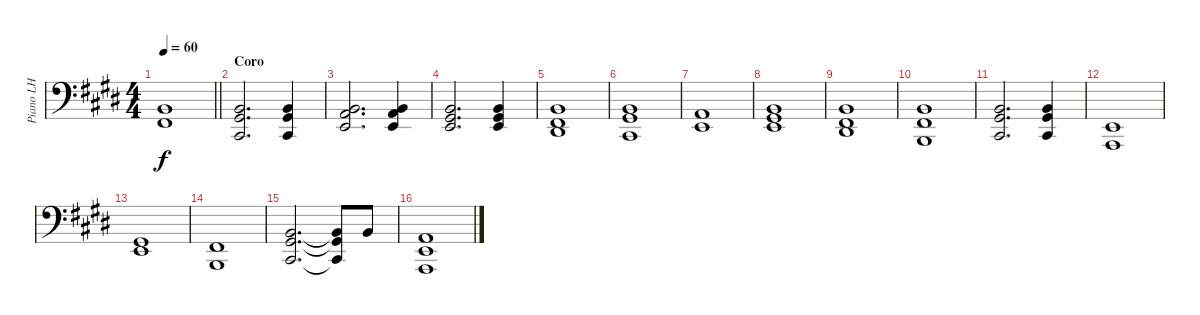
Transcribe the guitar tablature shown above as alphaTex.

\track ("Piano LH" "Piano LH") {instrument brightacousticpiano}
\staff {score}
\tuning (G2 D2 A1 E1 B0) {hide}
\ts (4 4)
\tempo 60
\clef f4
\barLineRight lightlight
\ks e
(4.1 4.2).1{dy f} |
\section ("" "Coro")
(4.1 6.2 4.3).2{d} (4.1 6.2 4.3).4 |
(2.1 9.2 7.3).2{d} (2.1 9.2 7.3).4 |
(4.1 6.2 7.3).2{d} (1.1 2.2 14.3).4 |
(4.1 4.2 6.3).1 |
(4.1 6.2 4.3).1 |
(2.1 2.2).1 |
(4.1 6.2 7.3).1 |
(4.1 4.2 6.3).1 |
(4.1 4.2 2.3).1 |
(1.1 9.2 4.3).2{d} (4.1 6.2 4.3).4 |
(2.2 0.3).1 |
(1.1 2.2).1 |
(4.2 2.3).1 |
(4.1 6.2 4.3).2{d} (4.1{t} 6.2{t} 4.3{t}).8 4.1.8 |
(2.1 2.2 0.3).1
